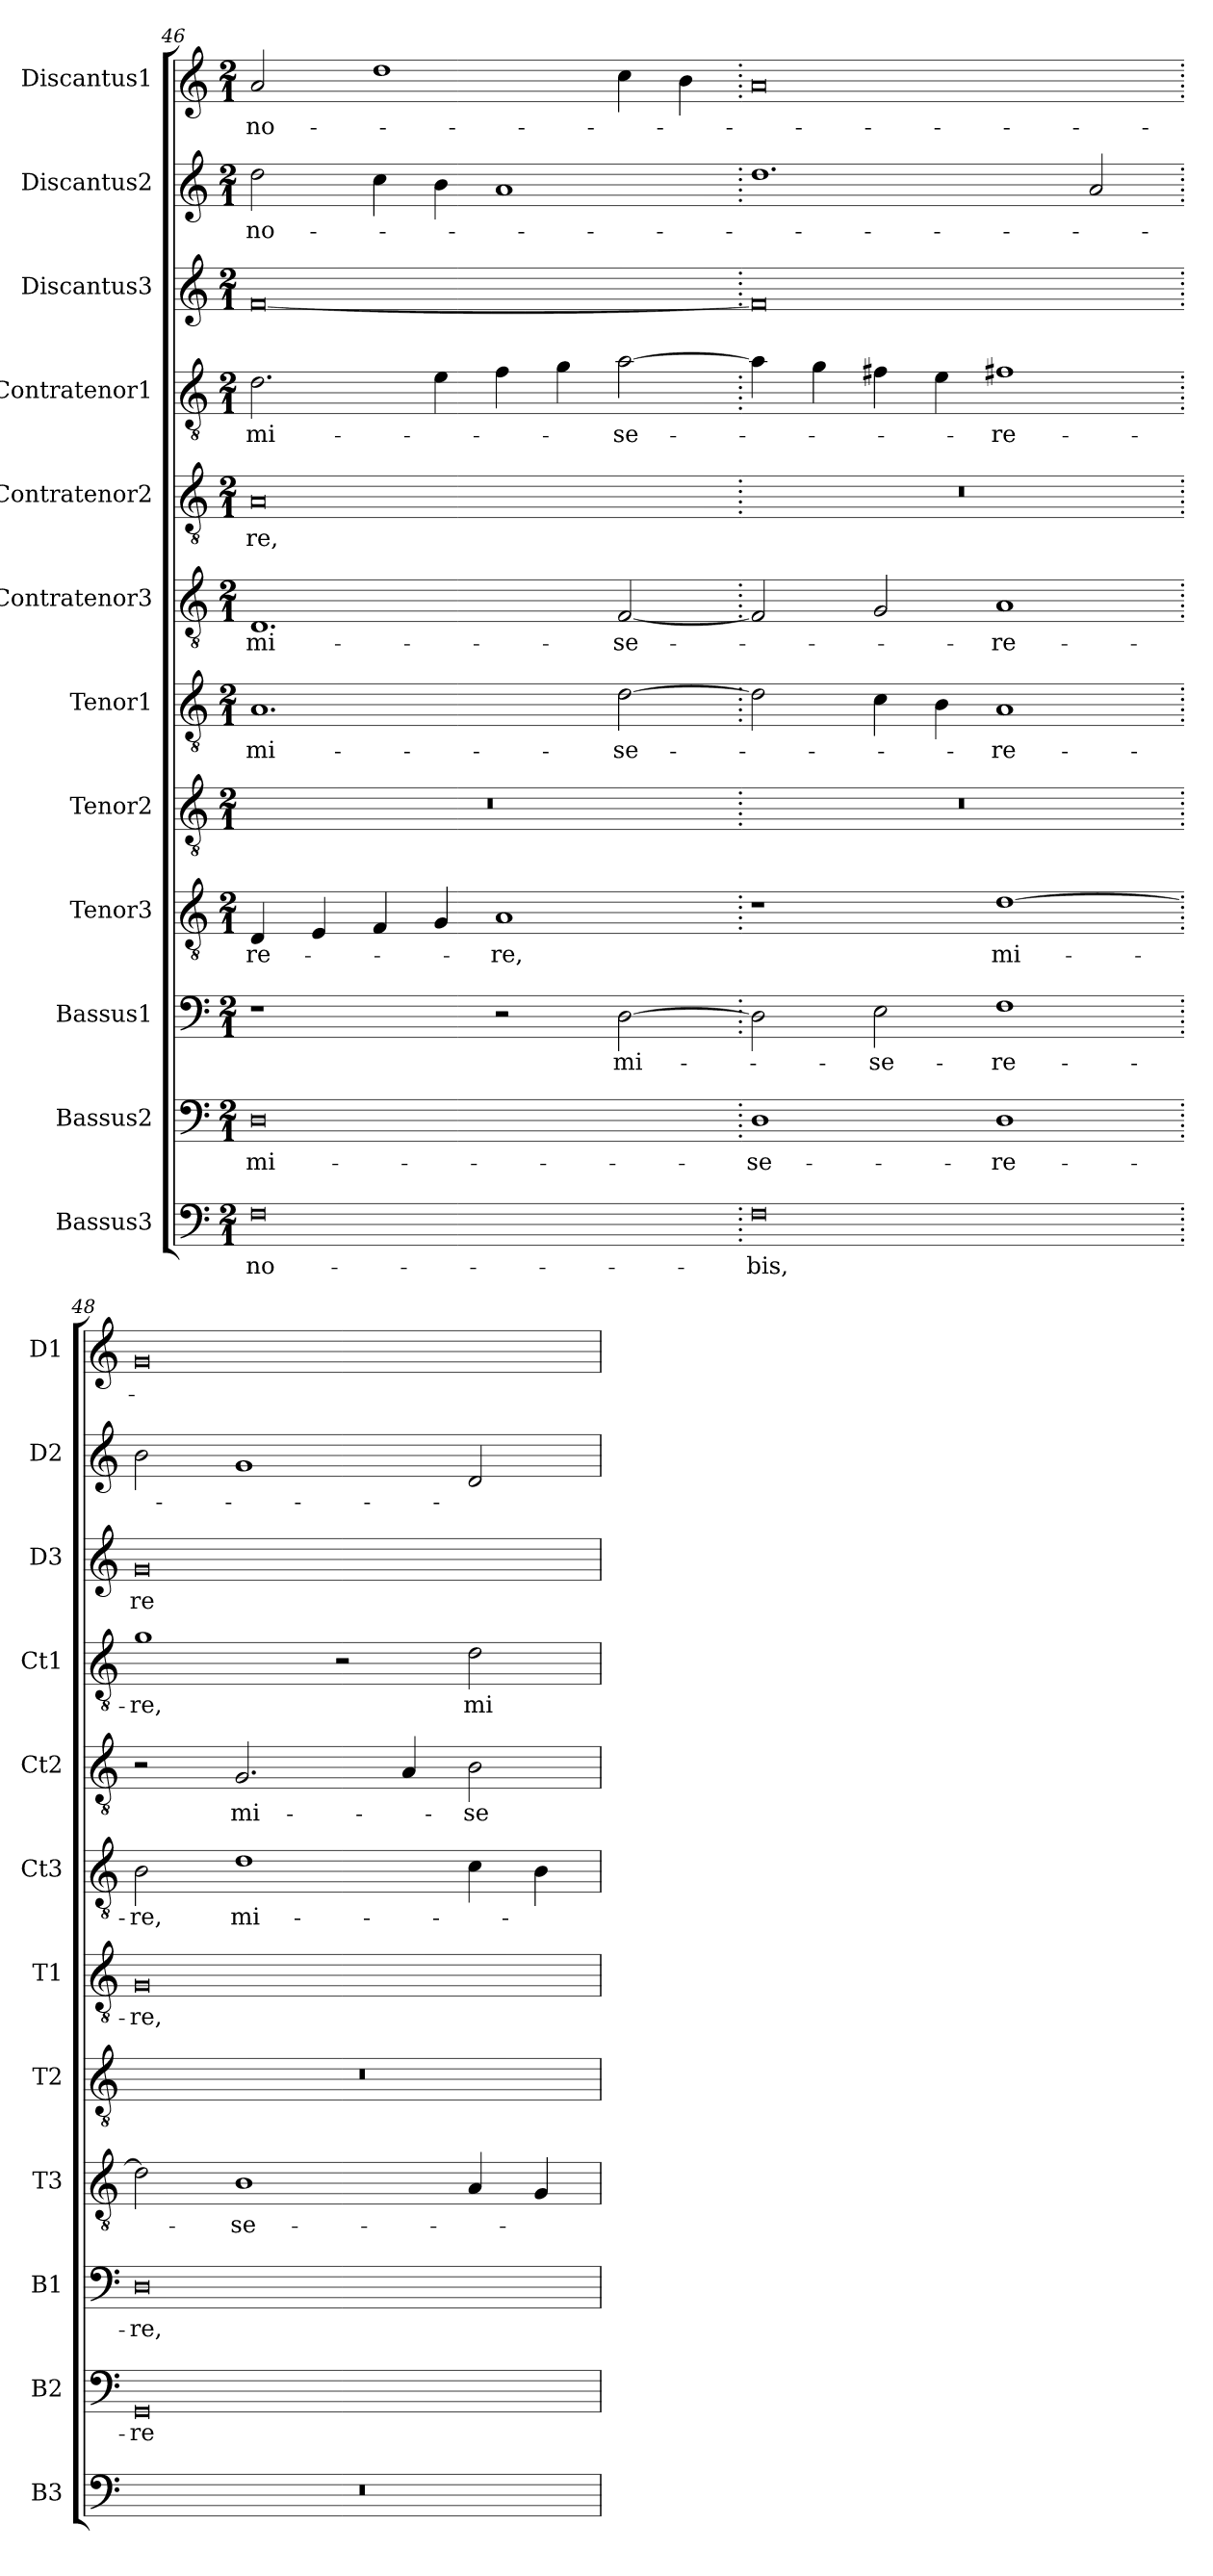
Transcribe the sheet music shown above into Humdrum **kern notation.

**kern	**text	**kern	**text	**kern	**text	**kern	**text	**kern	**kern	**text	**kern	**text	**kern	**text	**kern	**text	**kern	**text	**kern	**text	**kern	**text
*part12	*part12	*part11	*part11	*part10	*part10	*part9	*part9	*part8	*part7	*part7	*part6	*part6	*part5	*part5	*part4	*part4	*part3	*part3	*part2	*part2	*part1	*part1
*staff12	*staff12	*staff11	*staff11	*staff10	*staff10	*staff9	*staff9	*staff8	*staff7	*staff7	*staff6	*staff6	*staff5	*staff5	*staff4	*staff4	*staff3	*staff3	*staff2	*staff2	*staff1	*staff1
*I"Bassus3	*	*I"Bassus2	*	*I"Bassus1	*	*I"Tenor3	*	*I"Tenor2	*I"Tenor1	*	*I"Contratenor3	*	*I"Contratenor2	*	*I"Contratenor1	*	*I"Discantus3	*	*I"Discantus2	*	*I"Discantus1	*
*I'B3	*	*I'B2	*	*I'B1	*	*I'T3	*	*I'T2	*I'T1	*	*I'Ct3	*	*I'Ct2	*	*I'Ct1	*	*I'D3	*	*I'D2	*	*I'D1	*
*clefF4	*	*clefF4	*	*clefF4	*	*clefGv2	*	*clefGv2	*clefGv2	*	*clefGv2	*	*clefGv2	*	*clefGv2	*	*clefG2	*	*clefG2	*	*clefG2	*
*k[]	*	*k[]	*	*k[]	*	*k[]	*	*k[]	*k[]	*	*k[]	*	*k[]	*	*k[]	*	*k[]	*	*k[]	*	*k[]	*
*M2/1	*	*M2/1	*	*M2/1	*	*M2/1	*	*M2/1	*M2/1	*	*M2/1	*	*M2/1	*	*M2/1	*	*M2/1	*	*M2/1	*	*M2/1	*
=46	=46	=46	=46	=46	=46	=46	=46	=46	=46	=46	=46	=46	=46	=46	=46	=46	=46	=46	=46	=46	=46	=46
0F\	no-	0D\	mi-	1r	.	4D/	-re-	0r	1.A/	mi-	1.D/	mi-	0A/	-re,	2.d\	mi-	[0f/	.	2dd\	no-	2a/	no-
.	.	.	.	.	.	4E/	.	.	.	.	.	.	.	.	.	.	.	.	.	.	.	.
.	.	.	.	.	.	4F/	.	.	.	.	.	.	.	.	.	.	.	.	4cc\	.	1dd\	.
.	.	.	.	.	.	4G/	.	.	.	.	.	.	.	.	4e\	.	.	.	4b\	.	.	.
.	.	.	.	2r	.	1A/	-re,	.	.	.	.	.	.	.	4f\	.	.	.	1a/	.	.	.
.	.	.	.	.	.	.	.	.	.	.	.	.	.	.	4g\	.	.	.	.	.	.	.
.	.	.	.	[2D\	mi-	.	.	.	[2d\	-se-	[2F/	-se-	.	.	[2a\	-se-	.	.	.	.	4cc\	.
.	.	.	.	.	.	.	.	.	.	.	.	.	.	.	.	.	.	.	.	.	4b\	.
=47.	=47.	=47.	=47.	=47.	=47.	=47.	=47.	=47.	=47.	=47.	=47.	=47.	=47.	=47.	=47.	=47.	=47.	=47.	=47.	=47.	=47.	=47.
0F\	-bis,	1D\	-se-	2D\]	.	1r	.	0r	2d\]	.	2F/]	.	0r	.	4a\]	.	0f/]	.	1.dd\	.	0a/	.
.	.	.	.	.	.	.	.	.	.	.	.	.	.	.	4g\	.	.	.	.	.	.	.
.	.	.	.	2E\	-se-	.	.	.	4c\	.	2G/	.	.	.	4f#X\	.	.	.	.	.	.	.
.	.	.	.	.	.	.	.	.	4B\	.	.	.	.	.	4e\	.	.	.	.	.	.	.
.	.	1D\	-re-	1F\	-re-	[1d\	mi-	.	1A/	-re-	1A/	-re-	.	.	1f#X\	-re-	.	.	.	.	.	.
.	.	.	.	.	.	.	.	.	.	.	.	.	.	.	.	.	.	.	2a/	.	.	.
=48.	=48.	=48.	=48.	=48.	=48.	=48.	=48.	=48.	=48.	=48.	=48.	=48.	=48.	=48.	=48.	=48.	=48.	=48.	=48.	=48.	=48.	=48.
0r	.	0GG/	-re	0D\	-re,	2d\]	.	0r	0G/	-re,	2B\	-re,	2r	.	1g\	-re,	0g/	-re	2b\	.	0g/	.
.	.	.	.	.	.	1B\	-se-	.	.	.	1d\	mi-	2.G/	mi-	.	.	.	.	1g/	.	.	.
.	.	.	.	.	.	.	.	.	.	.	.	.	.	.	2r	.	.	.	.	.	.	.
.	.	.	.	.	.	.	.	.	.	.	.	.	4A/	.	.	.	.	.	.	.	.	.
.	.	.	.	.	.	4A/	.	.	.	.	4c\	.	2B\	-se-	2d\	mi-	.	.	2d/	.	.	.
.	.	.	.	.	.	4G/	.	.	.	.	4B\	.	.	.	.	.	.	.	.	.	.	.
=	=	=	=	=	=	=	=	=	=	=	=	=	=	=	=	=	=	=	=	=	=	=
*-	*-	*-	*-	*-	*-	*-	*-	*-	*-	*-	*-	*-	*-	*-	*-	*-	*-	*-	*-	*-	*-	*-
